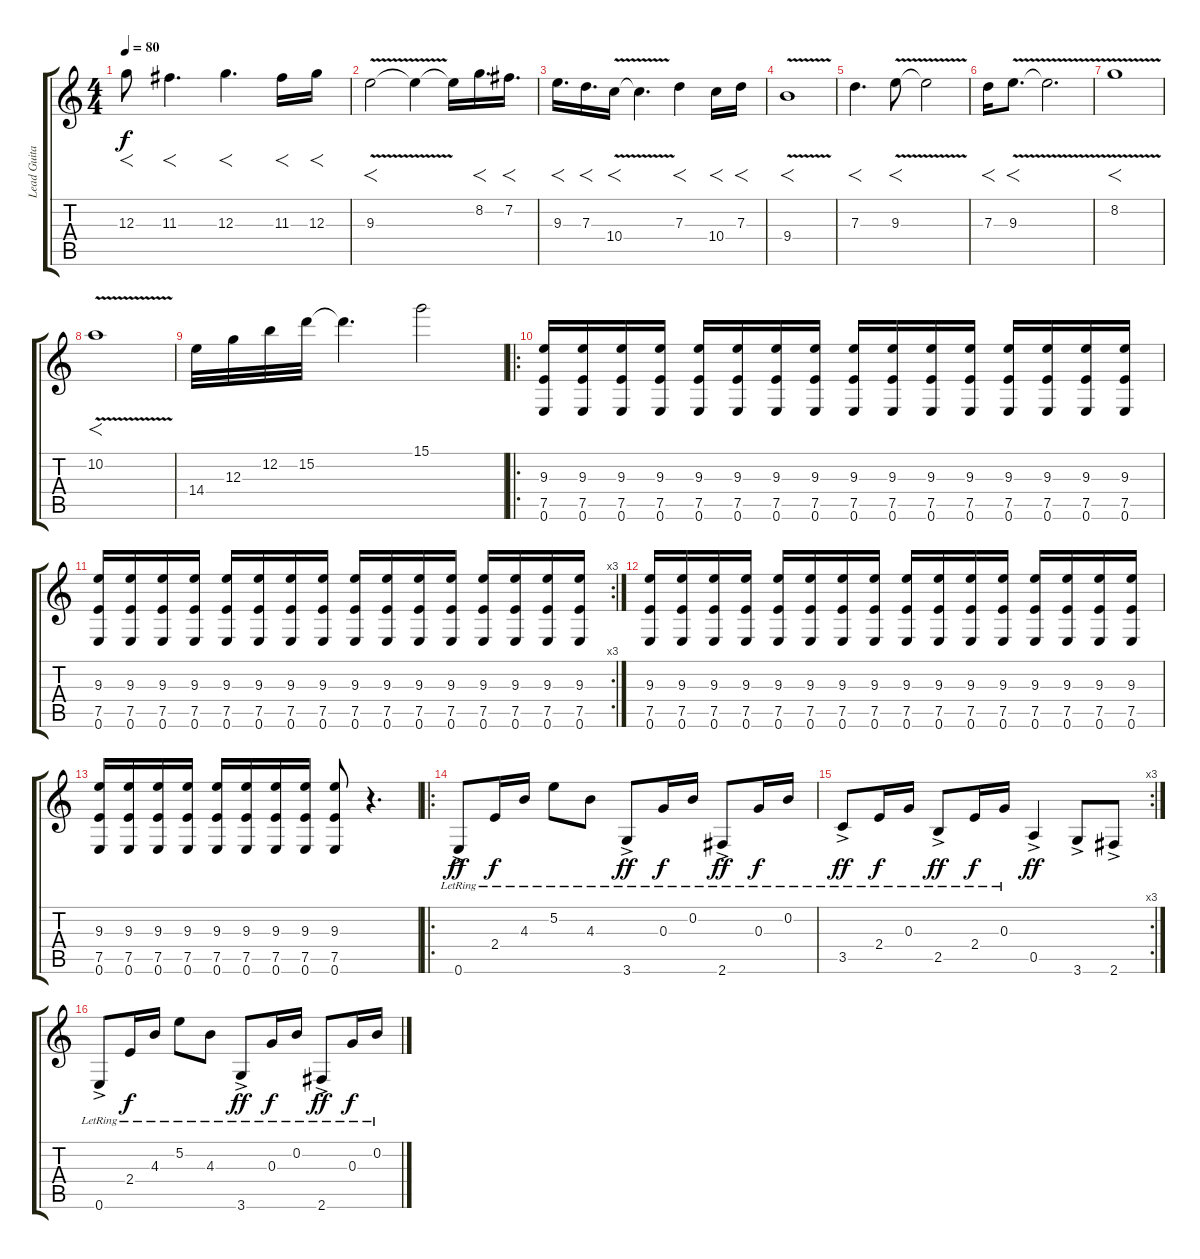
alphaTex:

\track ("Lead Guitar" "Lead Guita") {instrument overdrivenguitar}
\staff {score tabs}
\tuning (E4 B3 G3 D3 A2 E2) {hide}
\ts (4 4)
\tempo 80
\clef g2
\ks c
12.3.8{f dy f} 11.3.4{f d} 12.3.4{f d} 11.3.16{f} 12.3.16{f} |
9.3{v}.2{f} 9.3{t}.4 9.3{t}.16 8.2.16{f d} 7.2.16{f d} |
9.3.16{f d} 7.3.16{f d} 10.4{v}.16{f} 10.4{t}.4{d} 7.3.4{f} 10.4.16{f} 7.3.16{f} |
9.4{v}.1{f} |
7.3.4{f d} 9.3{v}.8{f} 9.3{t}.2 |
7.3.16{f} 9.3{v}.8{f d} 9.3{t}.2{d} |
8.2{v}.1{f} |
10.2{v}.1{f} |
14.4.32 12.3.32 12.2.32 15.2.32 15.2{t}.4{d} 15.1.2 |
\ro
(9.3 7.5 0.6).16 (9.3 7.5 0.6).16 (9.3 7.5 0.6).16 (9.3 7.5 0.6).16 (9.3 7.5 0.6).16 (9.3 7.5 0.6).16 (9.3 7.5 0.6).16 (9.3 7.5 0.6).16 (9.3 7.5 0.6).16 (9.3 7.5 0.6).16 (9.3 7.5 0.6).16 (9.3 7.5 0.6).16 (9.3 7.5 0.6).16 (9.3 7.5 0.6).16 (9.3 7.5 0.6).16 (9.3 7.5 0.6).16 |
\rc 3
(9.3 7.5 0.6).16 (9.3 7.5 0.6).16 (9.3 7.5 0.6).16 (9.3 7.5 0.6).16 (9.3 7.5 0.6).16 (9.3 7.5 0.6).16 (9.3 7.5 0.6).16 (9.3 7.5 0.6).16 (9.3 7.5 0.6).16 (9.3 7.5 0.6).16 (9.3 7.5 0.6).16 (9.3 7.5 0.6).16 (9.3 7.5 0.6).16 (9.3 7.5 0.6).16 (9.3 7.5 0.6).16 (9.3 7.5 0.6).16 |
(9.3 7.5 0.6).16 (9.3 7.5 0.6).16 (9.3 7.5 0.6).16 (9.3 7.5 0.6).16 (9.3 7.5 0.6).16 (9.3 7.5 0.6).16 (9.3 7.5 0.6).16 (9.3 7.5 0.6).16 (9.3 7.5 0.6).16 (9.3 7.5 0.6).16 (9.3 7.5 0.6).16 (9.3 7.5 0.6).16 (9.3 7.5 0.6).16 (9.3 7.5 0.6).16 (9.3 7.5 0.6).16 (9.3 7.5 0.6).16 |
(9.3 7.5 0.6).16 (9.3 7.5 0.6).16 (9.3 7.5 0.6).16 (9.3 7.5 0.6).16 (9.3 7.5 0.6).16 (9.3 7.5 0.6).16 (9.3 7.5 0.6).16 (9.3 7.5 0.6).16 (9.3 7.5 0.6).8 r.4{d} |
\ro
0.6{ac lr}.8{dy ff} 2.4{lr}.16{dy f} 4.3{lr}.16 5.2{lr}.8 4.3{lr}.8 3.6{ac lr}.8{dy ff} 0.3{lr}.16{dy f} 0.2{lr}.16 2.6{ac lr}.8{dy ff} 0.3{lr}.16{dy f} 0.2{lr}.16 |
\rc 3
3.5{ac lr}.8{dy ff} 2.4{lr}.16{dy f} 0.3{lr}.16 2.5{ac lr}.8{dy ff} 2.4{lr}.16{dy f} 0.3{lr}.16 0.5{ac}.4{dy ff} 3.6{ac}.8 2.6{ac}.8 |
0.6{ac lr}.8 2.4{lr}.16{dy f} 4.3{lr}.16 5.2{lr}.8 4.3{lr}.8 3.6{ac lr}.8{dy ff} 0.3{lr}.16{dy f} 0.2{lr}.16 2.6{ac lr}.8{dy ff} 0.3{lr}.16{dy f} 0.2{lr}.16
